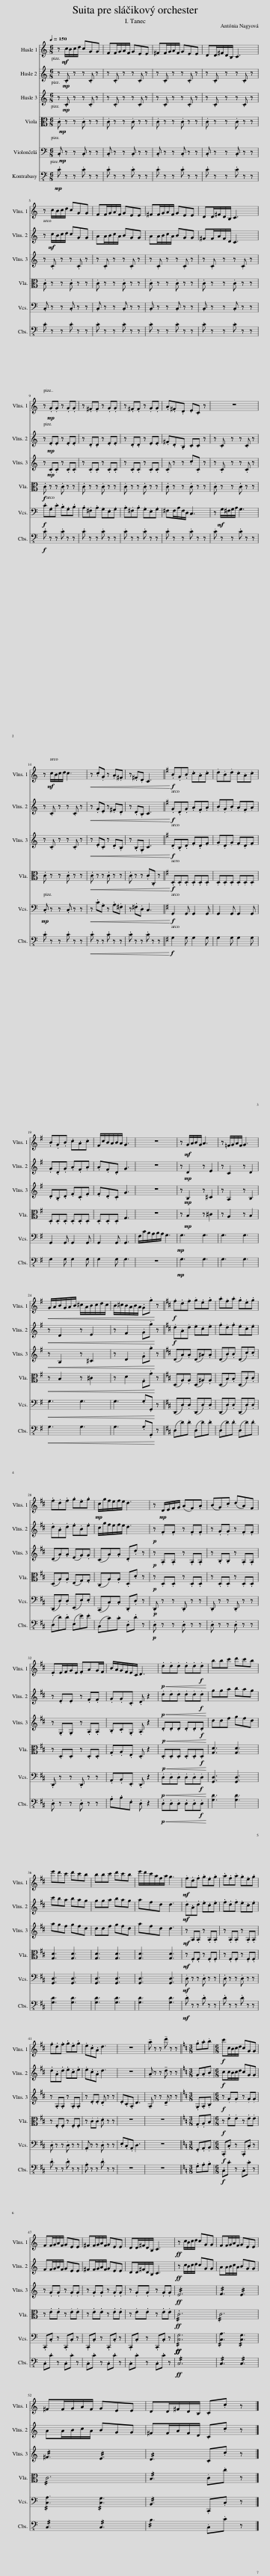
X:1
%%score 1 2 3 4 5 6
L:1/8
Q:1/4=150
M:6/8
I:linebreak $
K:C
V:1 treble
V:2 treble
V:3 treble
V:4 alto
V:5 bass
V:6 bass-8
V:1
 z!mf! c/B/c/d/ cGG | FF/G/A/F/ GEE | ^FF/G/A/F/ GEE | DD/^F/D/B,/ C3 |$ z c/B/c/d/ cGG | %5
 FF/G/A/F/ GEE | ^FF/G/A/F/ GEE | DD/^F/D/B,/ C3 |$ z!mp! .G.G z .G.G | z .^F.F z .G.G | %10
 z .^F.F z .G.G | .A.^F.D .E.C z | z6 |$ z!mf! c/B/c/d/ c3 |!<(! z .c.G z .A.^F | %15
 z .^F.D C3!<)! ||[K:G]!f! .B.G.B .c.A.c | .d.B.d .c.A.c |$ .B.G.B .c.A.c | F/c/B/A/B/A/ G3 | %20
 z6 | z!mf! G/A/B/G/ A3 | z =F/G/A/F/ G3 |$!<(! G/A/B/G/A/B/ ^c/A/B/c/d/c/ | B/^c/B/A/B/A/ .G.g!<)! z || %25
[K:D]!f! .f.d.f .g.e.g | .a.f.a .g.e.g |$ .f.d.f .g.e.g |!mp! c/g/f/e/f/e/ d3 | z!mp! D/E/F/G/ (AF).A | %30
 (BG).c (dA)F |$ .EE/F/G/E/ .FAG/F/ | B/A/G/F/E/C/ D3 |!p!!<(! .d.d.d .d.d!f!.d!<)! | bbc' d'c'b |$ %35
 e'd'c' d'c'b | bbc' d'c'b | e'/d'/c'/a/f/a/ g3 |!mf! .f.d.f .g.e.g | .a.f.a .g.e.g |$ %40
 .f.d.f .g.e.g | .e.c.A d3 | z6 | !tenuto!a z z !tenuto!d' z z ||[K:C][M:3/8] .g.a.b | %45
[M:6/8]!f! c'c/B/c/d/ cGG |$ FF/G/A/F/ GEE | ^FF/G/A/F/ GEE | DD/^F/D/B,/ C3 |!ff! z c/B/c/d/ cGG | %50
 FF/G/A/F/ GEE |$ ^FF/G/A/F/ GEE | DD/^F/D/B,/ .C.c z |] %53
V:2
 z!mp! .C z z .C z | z .C z z .C z | z .C z z .C z | z .C z z .C z |$ z!mf! c/B/c/d/ cGG | %5
 AA/B/c/A/ BGG | AA/B/c/A/ BGG | ^FF/A/F/D/ C3 |$ z!mp! .E.E z .E.E | z .D.D z .E.E | %10
 z .D.D z .E.E | .^F.D.B, .C.C z | z .C z z .C z |$ z .C z z .C z |!<(! z .G.E z .^F.D | %15
 z .D.B, C3!<)! ||[K:G]!f! .G.D.G .A.F.A | .B.G.B .A.F.A |$ .G.D.G .A.F.A | .A.F.D G3 | %20
 z6 | z!mp! D2 z E2 | z C2 z D2 |$!<(! z D2 z E2 | z F2 .G.g!<)! z || %25
[K:D]!f! .d.A.d .e.c.e | .f.d.f .e.c.e |$ .d.A.d .e.B.e | c/g/f/e/f/e/ d3 |!p! z .F.F z .F.F | %30
 z .G.G z .F.F |$ z .E.E z .F.F | .G.G.C .D z2 |!p!!<(! .d.d.d .d.d!f!.d!<)! | gga bag |$ %35
 c'ba bag | gga bag | afd d3 |!mf! .d.A.d .e.c.e | .f.d.f .e.c.e |$ %40
 .d.A.d .e.c.e | .e.c.A d3 | z6 | !tenuto!A z z !tenuto!d z z ||[K:C][M:3/8] .G.A.B | %45
[M:6/8]!f! cc/B/c/d/ cGG |$ FF/G/A/F/ GEE | ^FF/G/A/F/ GEE | DD/^F/D/B,/ C3 |!ff! z c/B/c/d/ cGG | %50
 AA/B/c/A/ BGG |$ AA/B/c/A/ BGG | ^FF/A/F/D/ .C.c z |] %53
V:3
 z!mp! .C z z .C z | z .C z z .C z | z .C z z .C z | z .C z z .C z |$ z .C z z .C z | %5
 z .C z z .C z | z .C z z .C z | z .C z z .C z |$ z!mp! .C.C z .C.C | z .C.C z .C.C | %10
 z .C.C z .C.C | .C z z .c.C z | z .C z z .C z |$ z .C z z .C z |!<(! z .E.C z .D.B, | %15
 z .B,.G, C3!<)! ||[K:G]!f! .D.B,.D .F.D.F | .G.D.G .F.D.F |$ .D.B,.D .F.C.F | .F.D.C G3 | %20
 z6 | z!mp! B,2 z ^C2 | z A,2 z B,2 |$!<(! z B,2 z ^C2 | z D2 .G.g!<)! z || %25
[K:D] (DA).A (D^A).A | (DB).B (Dc).c |$ (DA).A (EG).G | (CA).A .D.d z |!p! z .A,.A, z .A,.A, | %30
 z .B,.B, z .A,.A, |$ z .G,.G, z .A,.A, | .B,.C.G, .A, z2 |!p!!<(! .D.D.D .D.D!f!.D!<)! | ddf gfd |$ %35
 agf gfd | ddf gfd | afd d3 |!mf! z A,.A, z .A,.A, | z .A,.A, z .A,.A, |$ %40
 z .A,.A, z .A,.A, | z .E.E .D z z | .E.C.A, D3 | !tenuto!A, z z !tenuto!D z z ||[K:C][M:3/8] .G,.A,.B, | %45
[M:6/8]!f! z .G.G z .G.G |$ z .G.G z .G.G | z .G.G z .G.G | z .G.G z .G.G |!ff! !//!E6 | %50
 !//!F3 !//!E3 |$ !//!^F3 !//!E3 | !//!D3 .C.c z |] %53
V:4
!mp! .C z z .C z z | .C z z .C z z | .C z z .C z z | .C z z .C z z |$ .C z z .C z z | %5
 .C z z .C z z | .C z z .C z z | .C z z .C z z |$!f! .C z z .C z z | .C z z .C z z | %10
 .C z z .C z z | .C z z .C z z | .C z z .C z z |$ .C z z .C z z |!<(! .C z z .C z z | %15
 .C z z .C.C, z!<)! ||[K:G]!f! .D,.D,.D, .D,.D,.D, | .D,.D,.D, .D,.D,.D, |$ .D,.D,.D, .D,.D,.D, | .D,.D,.D, G,3 | %20
 z6 | z!mp! B,2 z ^C2 | z A,2 z B,2 |$!<(! z B,2 z ^C2 | z D2 .G,.G!<)! z || %25
[K:D] (D,A,).A, (D,^A,).A, | (D,B,).B, (D,C).C |$ (D,A,).A, (E,G,).G, | (C,A,).A, .D,.D z |!p! z .D,.D, z .D,.D, | %30
 z .D,.D, z .D,.D, |$ z .D,.D, z .D,.D, | .G,.A,.E, .D, z2 |!p!!<(! .D,.D,.D, .D,.D,!f!.D,!<)! | [G,D]3 [G,D]3 |$ %35
 [G,D]3 [G,D]3 | [G,D]3 [G,D]3 | [G,D]3 [G,D]3 |!mf! z .F,.F, z .F,.F, | z .F,.F, z .F,.F, |$ %40
 z .F,.F, z .F,.F, | z .C.C .D z z | z6 | z6 ||[K:C][M:3/8] .G,.A,.B, | %45
[M:6/8]!f! z .E.E z .E.E |$ z .E.E z .E.E | z .E.E z .E.E | z .E.E z .E.E |!ff! !//!.C6 | %50
 !//!C6 |$ !//!C6 | !//!B,3 .C.c z |] %53
V:5
!mp! .C, z z .C, z z | .C, z z .C, z z | .C, z z .C, z z | .C, z z .C, z z |$ .C, z z .C, z z | %5
 .C, z z .C, z z | .C, z z .C, z z | .C, z z .C, z z |$!f! .C.G,.C .B,.G,.B, | .A,.^F,.A, .G,.E,.G, | %10
 .A,.^F,.A, .G,.E,.G, | ^F,F,/A,/F,/D,/ C,3 | z!mf! G,/^F,/G,/A,/ G,3 |$!mp! .C, z z .C, z z |!<(! z .C.G, z .A,.^F, | %15
 z .^F,.D, C,3!<)! ||[K:G]!f! G,,2 G,, G,,2 G,, | G,,2 G,, G,,2 G,, |$ G,,2 G,, G,,2 G,, | G,,2 G,, G,,3 | %20
 F,/C/B,/A,/B,/A,/ G,3 |!mp! G,3 G,3 | G,3 G,3 |$!<(! G,3 G,3 | G,3 .G,.G,,!<)! z || %25
[K:D] (D,,D,).D, (D,,D,).D, | (D,,D,).D, (D,,D,).D, |$ (D,,D,).D, (E,,E,).E, | (C,,C,).C, .D,,.D, z |!p! .D,, z z .D,, z z | %30
 .D,, z z .D,, z z |$ .D,, z z .D,, z z | .A,,.B,,.E,, .D,, z2 |!p!!<(! .D,.D,.D, .D,.D,!f!.D,!<)! | [G,,D,]3 [G,,D,]3 |$ %35
 [G,,D,]3 [G,,D,]3 | [G,,D,]3 [G,,D,]3 | [G,,D,]3 [G,,D,]3 |!mf! .D, z z .D, z z | .D, z z .D, z z |$ %40
 .D, z z .D, z z | .A,, z z .D, z z | .E,.C,.A,, D,3 | z6 ||[K:C][M:3/8] .G,,.A,,.B,, | %45
[M:6/8]!f! .C,,.C, z .C,,.C, z |$ .C,,.C, z .C,,.C, z | .C,,.C, z .C,,.C, z | .C,,.C, z .C,,.C, z |!ff!!ff! !//![C,G,]6 | %50
 !//![C,A,]3 !//![C,G,]3 |$ !//![C,A,]3 !//![C,G,]3 | !//!B,,3 .C,,.C, z |] %53
V:6
!mp! .C z z .C z z | .C z z .C z z | .C z z .C z z | .C z z .C z z |$ .C z z .C z z | %5
 .C z z .C z z | .C z z .C z z | .C z z .C z z |$!f! .C z z .C z z | .C z z .C z z | %10
 .C z z .C z z | .C z z .C z z | .C z z .C z z |$ .C z z .C z z |!<(! .C z z .C z z | %15
 .C z z .C z z!<)! ||[K:G]!f! G,2 G, G,2 G, | G,2 G, G,2 G, |$ G,2 G, G,2 G, | G,2 G, G,3 | %20
 z6 |!mp! G,3 G,3 | G,3 G,3 |$!<(! G,3 G,3 | G,3 .G,.G,,!<)! z || %25
[K:D] (D,D).D (D,D).D | (D,D).D (D,D).D |$ (D,D).D (E,E).E | (C,C).C .D,.D z |!p! .D, z z .D, z z | %30
 .D, z z .D, z z |$ .D, z z .D, z z | .A,.B,.E, .D, z2 |!p!!<(! .D,.D,.D, .D,.D,!f!.D,!<)! | [G,D]3 [G,D]3 |$ %35
 [G,D]3 [G,D]3 | [G,D]3 [G,D]3 | [G,D]3 [G,D]3 |!mf! .D z z .D z z | .D z z .D z z |$ %40
 .D z z .D z z | .A, z z .D z z | z6 | z6 ||[K:C][M:3/8] .G,.A,.B, | %45
[M:6/8]!f! .C,.C z .C,.C z |$ .C,.C z .C,.C z | .C,.C z .C,.C z | .C,.C z .C,.C z |!ff! !//!C,6 | %50
 !//!C,3 !//!C,3 |$ !//!C,3 !//!C,3 | !//!B,3 .C,.C z |] %53
